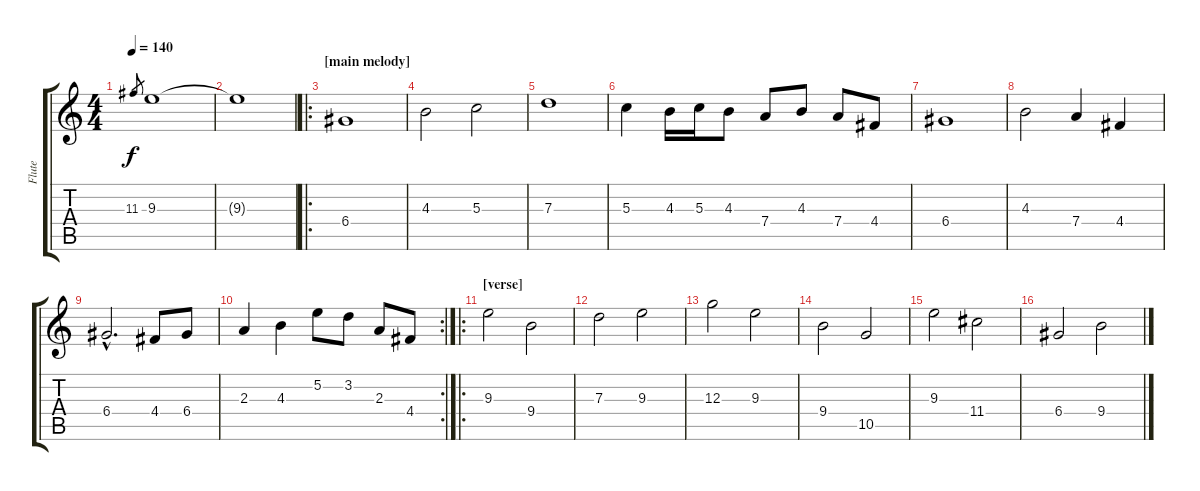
\track ("Flute" "Flute") {instrument flute}
\staff {score tabs}
\tuning (E5 B4 G4 D4 A3 E3) {hide}
\ts (4 4)
\tempo 140
\clef g2
\ks c
11.3.8{gr dy f} 9.3.1 |
9.3{t}.1 |
\ro
\section ("" "[main melody]")
6.4.1 |
4.3.2 5.3.2 |
7.3.1 |
5.3.4 4.3.16 5.3.16 4.3.8 7.4.8 4.3.8 7.4.8 4.4.8 |
6.4.1 |
4.3.2 7.4.4 4.4.4 |
6.4{hac}.2{d} 4.4.8 6.4.8 |
\rc 2
2.3.4 4.3.4 5.2.8 3.2.8 2.3.8 4.4.8 |
\ro
\section ("" "[verse]")
9.3.2 9.4.2 |
7.3.2 9.3.2 |
12.3.2 9.3.2 |
9.4.2 10.5.2 |
9.3.2 11.4.2 |
6.4.2 9.4.2
